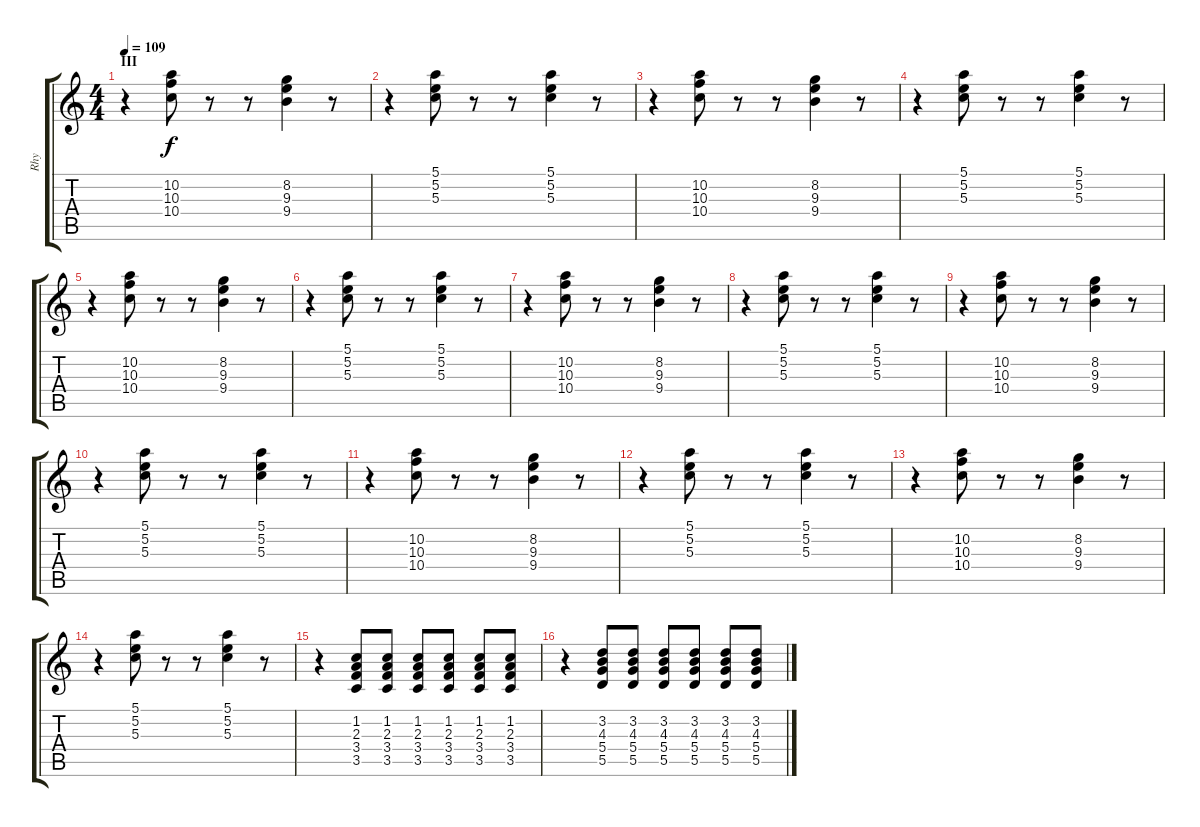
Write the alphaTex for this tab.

\track ("Rhy" "Rhy") {instrument overdrivenguitar}
\staff {score tabs}
\tuning (E4 B3 G3 D3 A2 E2) {hide}
\ts (4 4)
\section ("" "III")
\tempo 109
\clef g2
\ks c
r.4{dy f} (10.2 10.3 10.4).8 r.8 r.8 (8.2 9.3 9.4).4 r.8 |
r.4 (5.1 5.2 5.3).8 r.8 r.8 (5.1 5.2 5.3).4 r.8 |
r.4 (10.2 10.3 10.4).8 r.8 r.8 (8.2 9.3 9.4).4 r.8 |
r.4 (5.1 5.2 5.3).8 r.8 r.8 (5.1 5.2 5.3).4 r.8 |
r.4 (10.2 10.3 10.4).8 r.8 r.8 (8.2 9.3 9.4).4 r.8 |
r.4 (5.1 5.2 5.3).8 r.8 r.8 (5.1 5.2 5.3).4 r.8 |
r.4 (10.2 10.3 10.4).8 r.8 r.8 (8.2 9.3 9.4).4 r.8 |
r.4 (5.1 5.2 5.3).8 r.8 r.8 (5.1 5.2 5.3).4 r.8 |
r.4 (10.2 10.3 10.4).8 r.8 r.8 (8.2 9.3 9.4).4 r.8 |
r.4 (5.1 5.2 5.3).8 r.8 r.8 (5.1 5.2 5.3).4 r.8 |
r.4 (10.2 10.3 10.4).8 r.8 r.8 (8.2 9.3 9.4).4 r.8 |
r.4 (5.1 5.2 5.3).8 r.8 r.8 (5.1 5.2 5.3).4 r.8 |
r.4 (10.2 10.3 10.4).8 r.8 r.8 (8.2 9.3 9.4).4 r.8 |
r.4 (5.1 5.2 5.3).8 r.8 r.8 (5.1 5.2 5.3).4 r.8 |
r.4 (1.2 2.3 3.4 3.5).8 (1.2 2.3 3.4 3.5).8 (1.2 2.3 3.4 3.5).8 (1.2 2.3 3.4 3.5).8 (1.2 2.3 3.4 3.5).8 (1.2 2.3 3.4 3.5).8 |
r.4 (3.2 4.3 5.4 5.5).8 (3.2 4.3 5.4 5.5).8 (3.2 4.3 5.4 5.5).8 (3.2 4.3 5.4 5.5).8 (3.2 4.3 5.4 5.5).8 (3.2 4.3 5.4 5.5).8
